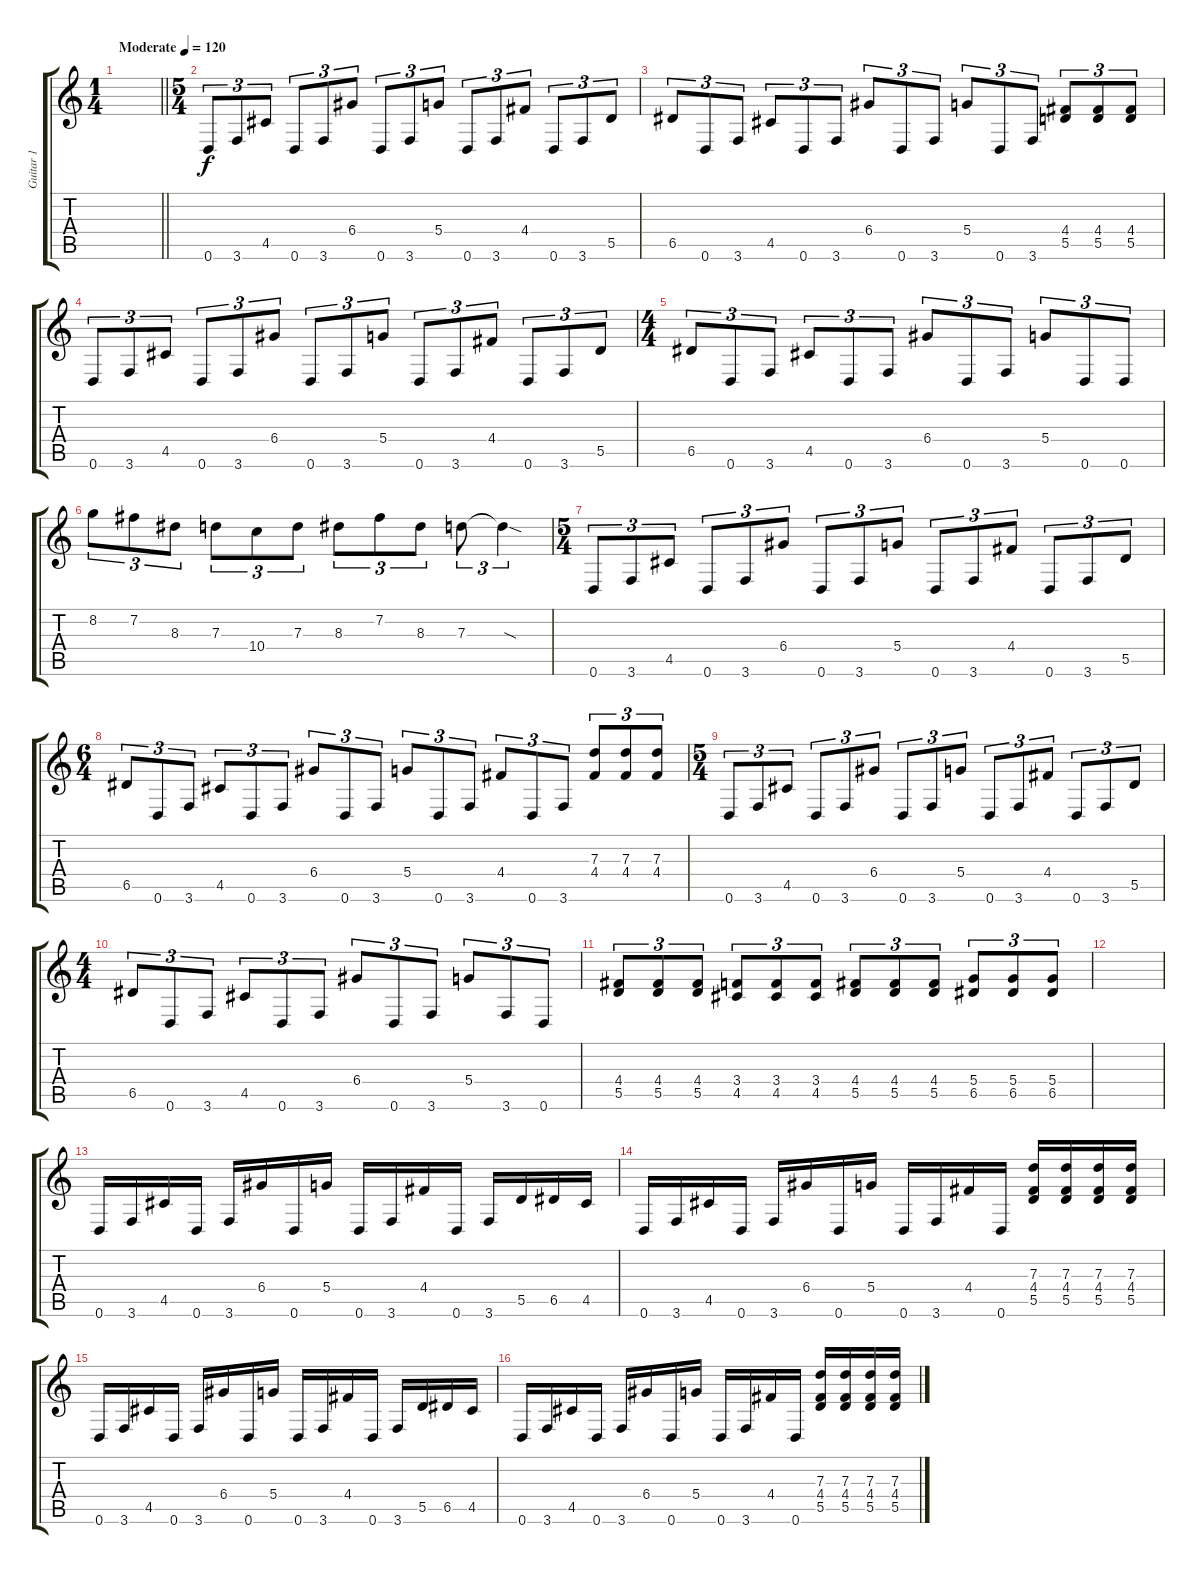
\track ("Guitar 1" "Guitar 1") {instrument distortionguitar}
\staff {score tabs}
\tuning (E4 B3 G3 D3 A2 D2) {hide}
\ts (1 4)
\tempo (120 "Moderate")
\clef g2
\barLineRight lightlight
\ks c
|
\ts (5 4)
0.6.8{tu (3 2)} 3.6.8{tu (3 2)} 4.5.8{tu (3 2)} 0.6.8{tu (3 2)} 3.6.8{tu (3 2)} 6.4.8{tu (3 2)} 0.6.8{tu (3 2)} 3.6.8{tu (3 2)} 5.4.8{tu (3 2)} 0.6.8{tu (3 2)} 3.6.8{tu (3 2)} 4.4.8{tu (3 2)} 0.6.8{tu (3 2)} 3.6.8{tu (3 2)} 5.5.8{tu (3 2)} |
6.5.8{tu (3 2)} 0.6.8{tu (3 2)} 3.6.8{tu (3 2)} 4.5.8{tu (3 2)} 0.6.8{tu (3 2)} 3.6.8{tu (3 2)} 6.4.8{tu (3 2)} 0.6.8{tu (3 2)} 3.6.8{tu (3 2)} 5.4.8{tu (3 2)} 0.6.8{tu (3 2)} 3.6.8{tu (3 2)} (4.4 5.5).8{tu (3 2)} (4.4 5.5).8{tu (3 2)} (4.4 5.5).8{tu (3 2)} |
0.6.8{tu (3 2)} 3.6.8{tu (3 2)} 4.5.8{tu (3 2)} 0.6.8{tu (3 2)} 3.6.8{tu (3 2)} 6.4.8{tu (3 2)} 0.6.8{tu (3 2)} 3.6.8{tu (3 2)} 5.4.8{tu (3 2)} 0.6.8{tu (3 2)} 3.6.8{tu (3 2)} 4.4.8{tu (3 2)} 0.6.8{tu (3 2)} 3.6.8{tu (3 2)} 5.5.8{tu (3 2)} |
\ts (4 4)
6.5.8{tu (3 2)} 0.6.8{tu (3 2)} 3.6.8{tu (3 2)} 4.5.8{tu (3 2)} 0.6.8{tu (3 2)} 3.6.8{tu (3 2)} 6.4.8{tu (3 2)} 0.6.8{tu (3 2)} 3.6.8{tu (3 2)} 5.4.8{tu (3 2)} 0.6.8{tu (3 2)} 0.6.8{tu (3 2)} |
8.2.8{tu (3 2)} 7.2.8{tu (3 2)} 8.3.8{tu (3 2)} 7.3.8{tu (3 2)} 10.4.8{tu (3 2)} 7.3.8{tu (3 2)} 8.3.8{tu (3 2)} 7.2.8{tu (3 2)} 8.3.8{tu (3 2)} 7.3.8{tu (3 2)} 7.3{sod t}.4{tu (3 2)} |
\ts (5 4)
0.6.8{tu (3 2)} 3.6.8{tu (3 2)} 4.5.8{tu (3 2)} 0.6.8{tu (3 2)} 3.6.8{tu (3 2)} 6.4.8{tu (3 2)} 0.6.8{tu (3 2)} 3.6.8{tu (3 2)} 5.4.8{tu (3 2)} 0.6.8{tu (3 2)} 3.6.8{tu (3 2)} 4.4.8{tu (3 2)} 0.6.8{tu (3 2)} 3.6.8{tu (3 2)} 5.5.8{tu (3 2)} |
\ts (6 4)
6.5.8{tu (3 2)} 0.6.8{tu (3 2)} 3.6.8{tu (3 2)} 4.5.8{tu (3 2)} 0.6.8{tu (3 2)} 3.6.8{tu (3 2)} 6.4.8{tu (3 2)} 0.6.8{tu (3 2)} 3.6.8{tu (3 2)} 5.4.8{tu (3 2)} 0.6.8{tu (3 2)} 3.6.8{tu (3 2)} 4.4.8{tu (3 2)} 0.6.8{tu (3 2)} 3.6.8{tu (3 2)} (7.3 4.4).8{tu (3 2)} (7.3 4.4).8{tu (3 2)} (7.3 4.4).8{tu (3 2)} |
\ts (5 4)
0.6.8{tu (3 2)} 3.6.8{tu (3 2)} 4.5.8{tu (3 2)} 0.6.8{tu (3 2)} 3.6.8{tu (3 2)} 6.4.8{tu (3 2)} 0.6.8{tu (3 2)} 3.6.8{tu (3 2)} 5.4.8{tu (3 2)} 0.6.8{tu (3 2)} 3.6.8{tu (3 2)} 4.4.8{tu (3 2)} 0.6.8{tu (3 2)} 3.6.8{tu (3 2)} 5.5.8{tu (3 2)} |
\ts (4 4)
6.5.8{tu (3 2)} 0.6.8{tu (3 2)} 3.6.8{tu (3 2)} 4.5.8{tu (3 2)} 0.6.8{tu (3 2)} 3.6.8{tu (3 2)} 6.4.8{tu (3 2)} 0.6.8{tu (3 2)} 3.6.8{tu (3 2)} 5.4.8{tu (3 2)} 3.6.8{tu (3 2)} 0.6.8{tu (3 2)} |
(4.4 5.5).8{tu (3 2)} (4.4 5.5).8{tu (3 2)} (4.4 5.5).8{tu (3 2)} (3.4 4.5).8{tu (3 2)} (3.4 4.5).8{tu (3 2)} (3.4 4.5).8{tu (3 2)} (4.4 5.5).8{tu (3 2)} (4.4 5.5).8{tu (3 2)} (4.4 5.5).8{tu (3 2)} (5.4 6.5).8{tu (3 2)} (5.4 6.5).8{tu (3 2)} (5.4 6.5).8{tu (3 2)} |
|
0.6.16 3.6.16 4.5.16 0.6.16 3.6.16 6.4.16 0.6.16 5.4.16 0.6.16 3.6.16 4.4.16 0.6.16 3.6.16 5.5.16 6.5.16 4.5.16 |
0.6.16 3.6.16 4.5.16 0.6.16 3.6.16 6.4.16 0.6.16 5.4.16 0.6.16 3.6.16 4.4.16 0.6.16 (7.3 4.4 5.5).16 (7.3 4.4 5.5).16 (7.3 4.4 5.5).16 (7.3 4.4 5.5).16 |
0.6.16 3.6.16 4.5.16 0.6.16 3.6.16 6.4.16 0.6.16 5.4.16 0.6.16 3.6.16 4.4.16 0.6.16 3.6.16 5.5.16 6.5.16 4.5.16 |
0.6.16 3.6.16 4.5.16 0.6.16 3.6.16 6.4.16 0.6.16 5.4.16 0.6.16 3.6.16 4.4.16 0.6.16 (7.3 4.4 5.5).16 (7.3 4.4 5.5).16 (7.3 4.4 5.5).16 (7.3 4.4 5.5).16
